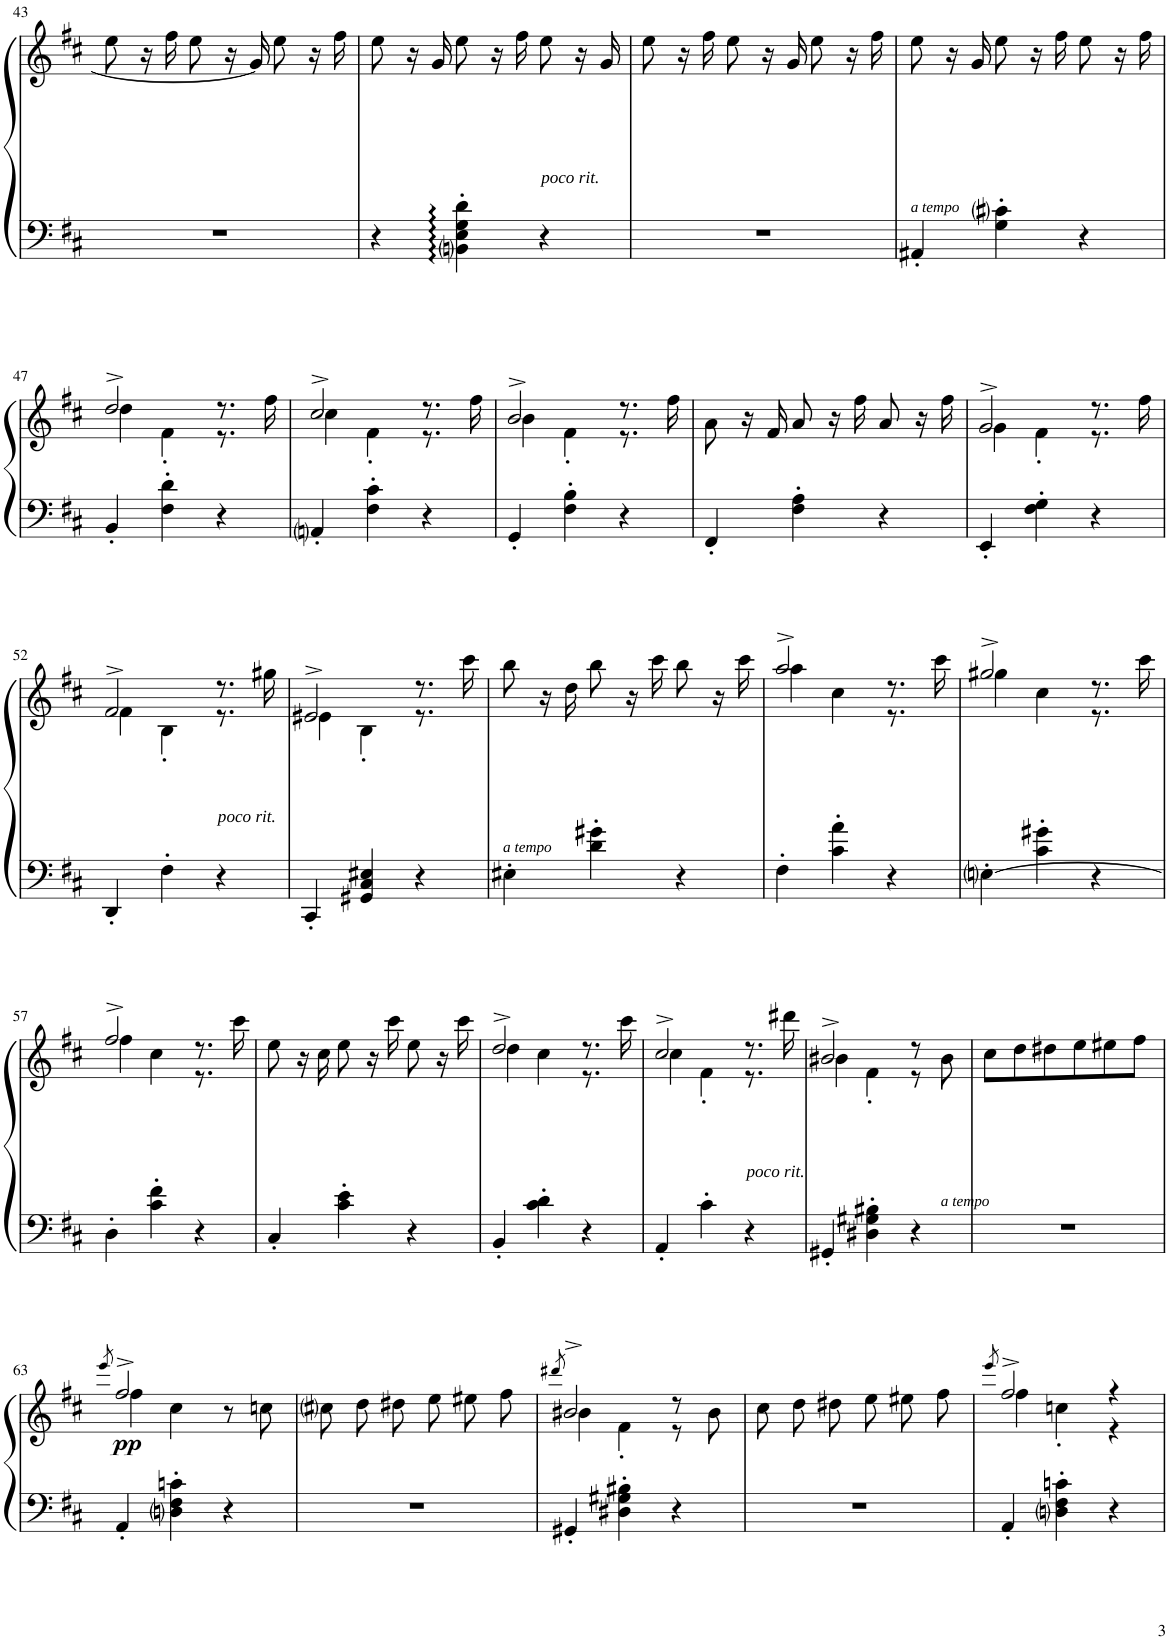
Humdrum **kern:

**kern	**kern	**dynam
*part1	*part1	*part1
*staff2	*staff1	*staff1/2
*I"Midi_1	*	*
!!LO:PB:g=z
*clefF4	*clefG2	*
*k[f#c#]	*k[f#c#]	*
*D:	*D:	*
*M3/4	*M3/4	*
=43	=43	=43
2.r	8ee\	.
.	16r	.
.	16ff#\	.
.	8ee\	.
.	16r	.
.	16g/]	.
.	8ee\	.
.	16r	.
.	16ff#\	.
=44	=44	=44
4r	8ee\	.
.	16r	.
.	16g/	.
4BBni\' 4E\' 4G\' 4d\'	8ee\	.
.	16r	.
.	16ff#\	.
!LO:TX:a:i:t=poco rit.	!	!
4r	8ee\	.
.	16r	.
.	16g/	.
=45	=45	=45
2.r	8ee\	.
.	16r	.
.	16ff#\	.
.	8ee\	.
.	16r	.
.	16g/	.
.	8ee\	.
.	16r	.
.	16ff#\	.
=46	=46	=46
!	!LO:TX:b:i:t=a tempo	!
4AA#X'/	8ee\	.
.	16r	.
.	16g/	.
4G\' 4c#i\'	8ee\	.
.	16r	.
.	16ff#\	.
4r	8ee\	.
.	16r	.
.	16ff#\	.
!!LO:LB:g=z
=47	=47	=47
*	*^	*
4BB'/	2dd^/	4dd\	.
4F#\' 4d\'	.	4f#'\	.
4r	8.r	8.r	.
.	16ff#\	16ryy	.
=48	=48	=48	=48
4AAni'/	2cc#^/	4cc#\	.
4F#\' 4c#\'	.	4f#'\	.
4r	8.r	8.r	.
.	16ff#\	16ryy	.
=49	=49	=49	=49
4GG'/	2b^/	4b\	.
4F#\' 4B\'	.	4f#'\	.
4r	8.r	8.r	.
.	16ff#\	16ryy	.
=50	=50	=50	=50
4FF#'/	8a\	2ryy	.
.	16r	.	.
.	16f#/	.	.
4F#\' 4A\'	8a/	.	.
.	16r	.	.
.	16ff#\	.	.
4r	8a/	4ryy	.
.	16r	.	.
.	16ff#\	.	.
=51	=51	=51	=51
4EE'/	2g^/	4g\	.
4F#\' 4G\'	.	4f#'\	.
4r	8.r	8.r	.
.	16ff#\	16ryy	.
!!LO:LB:g=z	!!
=52	=52	=52	=52
4DD'/	2f#^/	4f#\	.
4F#'\	.	4B'\	.
!LO:TX:a:i:t=poco rit.	!	!	!
4r	8.r	8.r	.
.	16gg#X\	16ryy	.
=53	=53	=53	=53
4CC#'/	2e#X^/	4e#\	.
4GG#X/ 4C#/ 4E#X/	.	4B'\	.
4r	8.r	8.r	.
.	16ccc#\	16ryy	.
=54	=54	=54	=54
!	!LO:TX:b:i:t=a tempo	!	!
4E#X'\	8bb\	2ryy	.
.	16r	.	.
.	16dd\	.	.
4d\' 4g#X\'	8bb\	.	.
.	16r	.	.
.	16ccc#\	.	.
4r	8bb\	4ryy	.
.	16r	.	.
.	16ccc#\	.	.
=55	=55	=55	=55
4F#'\	2aa^/	4aa\	.
4c#\' 4a\'	.	4cc#\	.
4r	8.r	8.r	.
.	16ccc#\	16ryy	.
=56	=56	=56	=56
[4Eni'\	2gg#X^/	4gg#\	.
4c#\' 4g#X\'	.	4cc#\	.
4r	8.r	8.r	.
.	16ccc#\	16ryy	.
!!LO:LB:g=z	!!
=57	=57	=57	=57
4D'\	2ff#^/	4ff#\	.
4c#\' 4f#\'	.	4cc#\	.
4r	8.r	8.r	.
.	16ccc#\	16ryy	.
=58	=58	=58	=58
4C#'/	8ee\	2ryy	.
.	16r	.	.
.	16cc#\	.	.
4c#\' 4e\'	8ee\	.	.
.	16r	.	.
.	16ccc#\	.	.
4r	8ee\	4ryy	.
.	16r	.	.
.	16ccc#\	.	.
=59	=59	=59	=59
4BB'/	2dd^/	4dd\	.
4c#\' 4d\'	.	4cc#\	.
4r	8.r	8.r	.
.	16ccc#\	16ryy	.
=60	=60	=60	=60
4AA'/	2cc#^/	4cc#\	.
4c#'\	.	4f#'\	.
!LO:TX:a:i:t=poco rit.	!	!	!
4r	8.r	8.r	.
.	16ddd#X\	16ryy	.
=61	=61	=61	=61
4GG#X'/	2b#X^/	4b#\	.
4D#X\' 4G#X\' 4B#X\'	.	4f#'\	.
4r	8r	8r	.
!	!LO:TX:b:i:t=a tempo	!	!
.	8b#\	8ryy	.
=62	=62	=62	=62
2.r	8cc#\L	4ryy	.
.	8dd\	.	.
.	8dd#X\	4ryy	.
.	8ee\	.	.
.	8ee#X\	4ryy	.
.	8ff#\J	.	.
!!LO:LB:g=z	!!
=63	=63	=63	=63
.	8qeee/	.	.
!	!	!	!LO:DY:b
4AA'/	2ff#^/	4ff#\	pp
4Dni\' 4F#\' 4cn\'	.	4cc#\	.
4r	8r	4ryy	.
.	8ccn\	.	.
=64	=64	=64	=64
2.r	8cc#i\	2ryy	.
.	8dd\	.	.
.	8dd#X\	.	.
.	8ee\	.	.
.	8ee#X\	4ryy	.
.	8ff#\	.	.
=65	=65	=65	=65
.	8qddd#X/	.	.
4GG#X'/	2b#X^/	4b#\	.
4D#X\' 4G#X\' 4B#X\'	.	4f#'\	.
4r	8r	8r	.
.	8b#\	8ryy	.
=66	=66	=66	=66
2.r	8cc#\	2ryy	.
.	8dd\	.	.
.	8dd#X\	.	.
.	8ee\	.	.
.	8ee#X\	4ryy	.
.	8ff#\	.	.
=67	=67	=67	=67
.	8qeee/	.	.
4AA'/	2ff#^/	4ff#\	.
4Dni\' 4F#\' 4cn\'	.	4ccn'\	.
4r	4r	4r	.
*	*v	*v	*
=	=	=
*-	*-	*-
